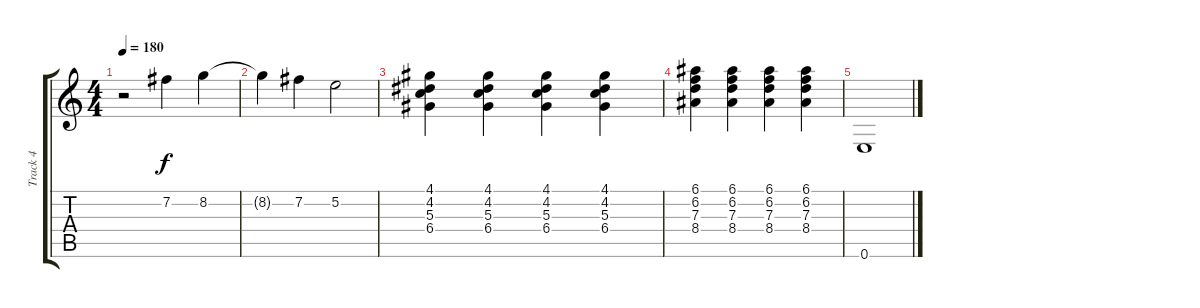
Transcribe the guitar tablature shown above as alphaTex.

\track ("Track 4" "Track 4") {instrument distortionguitar}
\staff {score tabs}
\tuning (E4 B3 G3 D3 A2 E2) {hide}
\ts (4 4)
\tempo 180
\clef g2
\ks c
r.2{dy f} 7.2.4 8.2.4 |
8.2{t}.4 7.2.4 5.2.2 |
(4.1 4.2 5.3 6.4).4 (4.1 4.2 5.3 6.4).4 (4.1 4.2 5.3 6.4).4 (4.1 4.2 5.3 6.4).4 |
(6.1 6.2 7.3 8.4).4 (6.1 6.2 7.3 8.4).4 (6.1 6.2 7.3 8.4).4 (6.1 6.2 7.3 8.4).4 |
0.6.1
